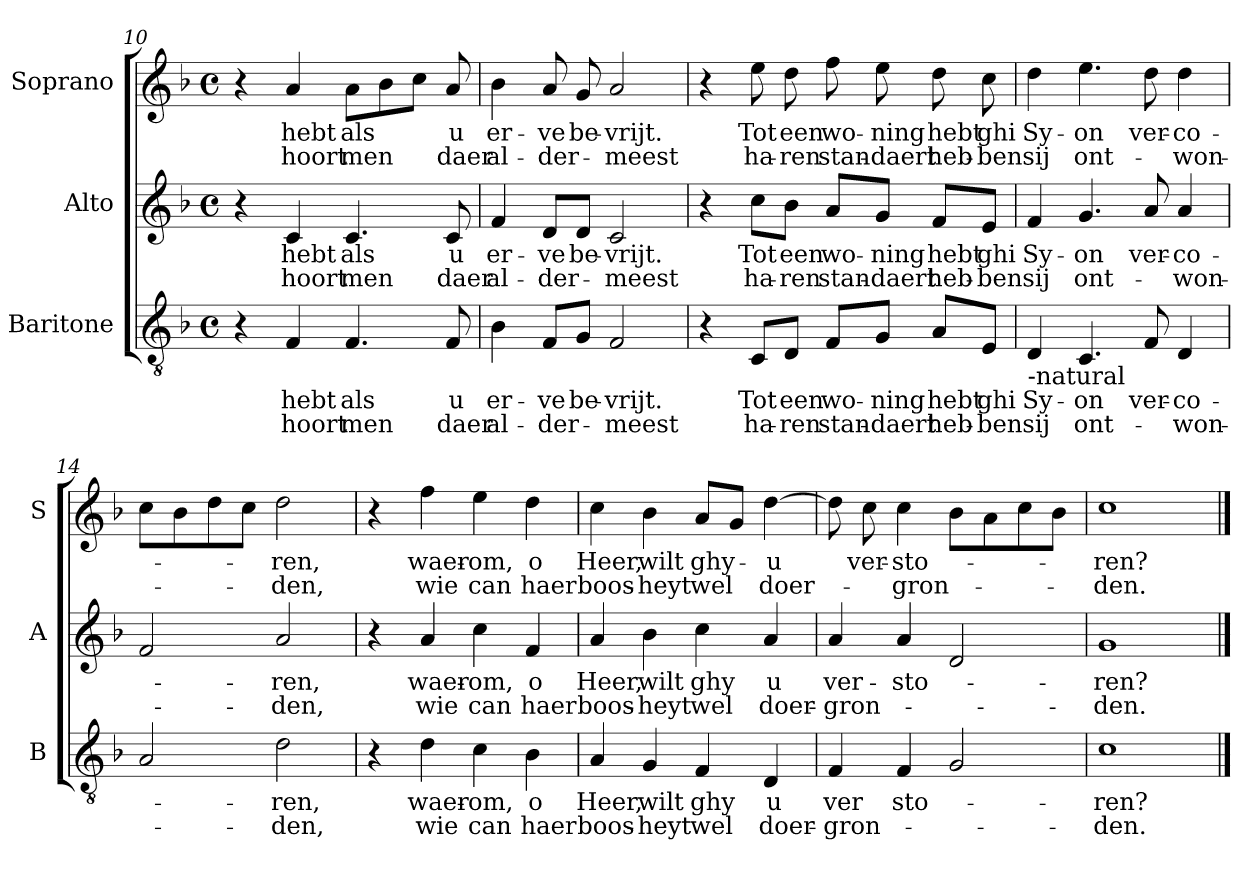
**kern	**text	**text	**kern	**text	**text	**kern	**text	**text
*part3	*part3	*part3	*part2	*part2	*part2	*part1	*part1	*part1
*staff3	*staff3	*staff3	*staff2	*staff2	*staff2	*staff1	*staff1	*staff1
*I"Baritone	*	*	*I"Alto	*	*	*I"Soprano	*	*
*I'B	*	*	*I'A	*	*	*I'S	*	*
!!LO:PB:g=z
*clefGv2	*	*	*clefG2	*	*	*clefG2	*	*
*k[b-]	*	*	*k[b-]	*	*	*k[b-]	*	*
*F:	*	*	*F:	*	*	*F:	*	*
*M4/4	*	*	*M4/4	*	*	*M4/4	*	*
*met(c)	*	*	*met(c)	*	*	*met(c)	*	*
=10	=10	=10	=10	=10	=10	=10	=10	=10
4r	.	.	4r	.	.	4r	.	.
!	!LO:LY:b	!LO:LY:b	!	!LO:LY:b	!LO:LY:b	!	!LO:LY:b	!LO:LY:b
4F/	hebt	hoort	4c/	hebt	hoort	4a/	hebt	hoort
!	!LO:LY:b	!LO:LY:b	!	!LO:LY:b	!LO:LY:b	!	!LO:LY:b	!LO:LY:b
4.F/	als	men	4.c/	als	men	8a\L	als	men
.	.	.	.	.	.	8b-\	.	.
.	.	.	.	.	.	8cc\J	.	.
!	!LO:LY:b	!LO:LY:b	!	!LO:LY:b	!LO:LY:b	!	!LO:LY:b	!LO:LY:b
8F/	u	daer	8c/	u	daer	8a/	u	daer
=11	=11	=11	=11	=11	=11	=11	=11	=11
!	!LO:LY:b	!LO:LY:b	!	!LO:LY:b	!LO:LY:b	!	!LO:LY:b	!LO:LY:b
4B-\	er-	al-	4f/	er-	al-	4b-\	er-	al-
!	!LO:LY:b	!LO:LY:b	!	!LO:LY:b	!LO:LY:b	!	!LO:LY:b	!LO:LY:b
8F/L	-ve	-der-	8d/L	-ve	-der-	8a/	-ve	-der-
!	!LO:LY:b	!	!	!LO:LY:b	!	!	!LO:LY:b	!
8G/J	be-	.	8d/J	be-	.	8g/	be-	.
!	!LO:LY:b	!LO:LY:b	!	!LO:LY:b	!LO:LY:b	!	!LO:LY:b	!LO:LY:b
2F/	-vrijt.	-meest	2c/	-vrijt.	-meest	2a/	-vrijt.	-meest
=12	=12	=12	=12	=12	=12	=12	=12	=12
4r	.	.	4r	.	.	4r	.	.
!	!LO:LY:b	!LO:LY:b	!	!LO:LY:b	!LO:LY:b	!	!LO:LY:b	!LO:LY:b
8C/L	Tot	ha-	8cc\L	Tot	ha-	8ee\	Tot	ha-
!	!LO:LY:b	!LO:LY:b	!	!LO:LY:b	!LO:LY:b	!	!LO:LY:b	!LO:LY:b
8D/J	een	-ren	8b-\J	een	-ren	8dd\	een	-ren
!	!LO:LY:b	!LO:LY:b	!	!LO:LY:b	!LO:LY:b	!	!LO:LY:b	!LO:LY:b
8F/L	wo-	stan-	8a/L	wo-	stan-	8ff\	wo-	stan-
!	!LO:LY:b	!LO:LY:b	!	!LO:LY:b	!LO:LY:b	!	!LO:LY:b	!LO:LY:b
8G/J	-ning	-daert	8g/J	-ning	-daert	8ee\	-ning	-daert
!	!LO:LY:b	!LO:LY:b	!	!LO:LY:b	!LO:LY:b	!	!LO:LY:b	!LO:LY:b
8A/L	hebt	heb-	8f/L	hebt	heb-	8dd\	hebt	heb-
!	!LO:LY:b	!LO:LY:b	!	!LO:LY:b	!LO:LY:b	!	!LO:LY:b	!LO:LY:b
8E/J	ghi	-ben	8e/J	ghi	-ben	8cc\	ghi	-ben
=13	=13	=13	=13	=13	=13	=13	=13	=13
!LO:TX:b:t=-natural	!	!	!	!	!	!	!	!
!	!LO:LY:b	!LO:LY:b	!	!LO:LY:b	!LO:LY:b	!	!LO:LY:b	!LO:LY:b
4D/	Sy-	sij	4f/	Sy-	sij	4dd\	Sy-	sij
!	!LO:LY:b	!LO:LY:b	!	!LO:LY:b	!LO:LY:b	!	!LO:LY:b	!LO:LY:b
4.C/	-on	ont-	4.g/	-on	ont-	4.ee\	-on	ont-
!	!LO:LY:b	!	!	!LO:LY:b	!	!	!LO:LY:b	!
8F/	ver-	.	8a/	ver-	.	8dd\	ver-	.
!	!LO:LY:b	!LO:LY:b	!	!LO:LY:b	!LO:LY:b	!	!LO:LY:b	!LO:LY:b
4D/	-co-	-won-	4a/	-co-	-won-	4dd\	-co-	-won-
!!LO:LB:g=z
=14	=14	=14	=14	=14	=14	=14	=14	=14
2A/	.	.	2f/	.	.	8cc\L	.	.
.	.	.	.	.	.	8b-\	.	.
.	.	.	.	.	.	8dd\	.	.
.	.	.	.	.	.	8cc\J	.	.
!	!LO:LY:b	!LO:LY:b	!	!LO:LY:b	!LO:LY:b	!	!LO:LY:b	!LO:LY:b
2d\	-ren,	-den,	2a/	-ren,	-den,	2dd\	-ren,	-den,
=15	=15	=15	=15	=15	=15	=15	=15	=15
4r	.	.	4r	.	.	4r	.	.
!	!LO:LY:b	!LO:LY:b	!	!LO:LY:b	!LO:LY:b	!	!LO:LY:b	!LO:LY:b
4d\	waer-	wie	4a/	waer-	wie	4ff\	waer-	wie
!	!LO:LY:b	!LO:LY:b	!	!LO:LY:b	!LO:LY:b	!	!LO:LY:b	!LO:LY:b
4c\	-om,	can	4cc\	-om,	can	4ee\	-om,	can
!	!LO:LY:b	!LO:LY:b	!	!LO:LY:b	!LO:LY:b	!	!LO:LY:b	!LO:LY:b
4B-\	o	haer	4f/	o	haer	4dd\	o	haer
=16	=16	=16	=16	=16	=16	=16	=16	=16
!	!LO:LY:b	!LO:LY:b	!	!LO:LY:b	!LO:LY:b	!	!LO:LY:b	!LO:LY:b
4A/	Heer,	boos-	4a/	Heer,	boos-	4cc\	Heer,	boos-
!	!LO:LY:b	!LO:LY:b	!	!LO:LY:b	!LO:LY:b	!	!LO:LY:b	!LO:LY:b
4G/	wilt	-heyt	4b-\	wilt	-heyt	4b-\	wilt	-heyt
!	!LO:LY:b	!LO:LY:b	!	!LO:LY:b	!LO:LY:b	!	!LO:LY:b	!LO:LY:b
4F/	ghy	wel	4cc\	ghy	wel	8a/L	ghy-	wel
.	.	.	.	.	.	8g/J	.	.
!	!LO:LY:b	!LO:LY:b	!	!LO:LY:b	!LO:LY:b	!	!LO:LY:b	!LO:LY:b
4D/	u	doer-	4a/	u	doer-	[4dd\	-u	doer-
=17	=17	=17	=17	=17	=17	=17	=17	=17
!	!LO:LY:b	!LO:LY:b	!	!LO:LY:b	!LO:LY:b	!	!	!
4F/	ver	-gron-	4a/	ver-	-gron-	8dd\]	.	.
!	!	!	!	!	!	!	!LO:LY:b	!
.	.	.	.	.	.	8cc\	ver-	.
!	!LO:LY:b	!	!	!LO:LY:b	!	!	!LO:LY:b	!LO:LY:b
4F/	sto-	.	4a/	-sto-	.	4cc\	-sto-	-gron-
2G/	.	.	2d/	.	.	8b-\L	.	.
.	.	.	.	.	.	8a\	.	.
.	.	.	.	.	.	8cc\	.	.
.	.	.	.	.	.	8b-\J	.	.
=18	=18	=18	=18	=18	=18	=18	=18	=18
!	!LO:LY:b	!LO:LY:b	!	!LO:LY:b	!LO:LY:b	!	!LO:LY:b	!LO:LY:b
1c	-ren?	-den.	1g	-ren?	-den.	1cc	-ren?	-den.
==	==	==	==	==	==	==	==	==
*-	*-	*-	*-	*-	*-	*-	*-	*-
